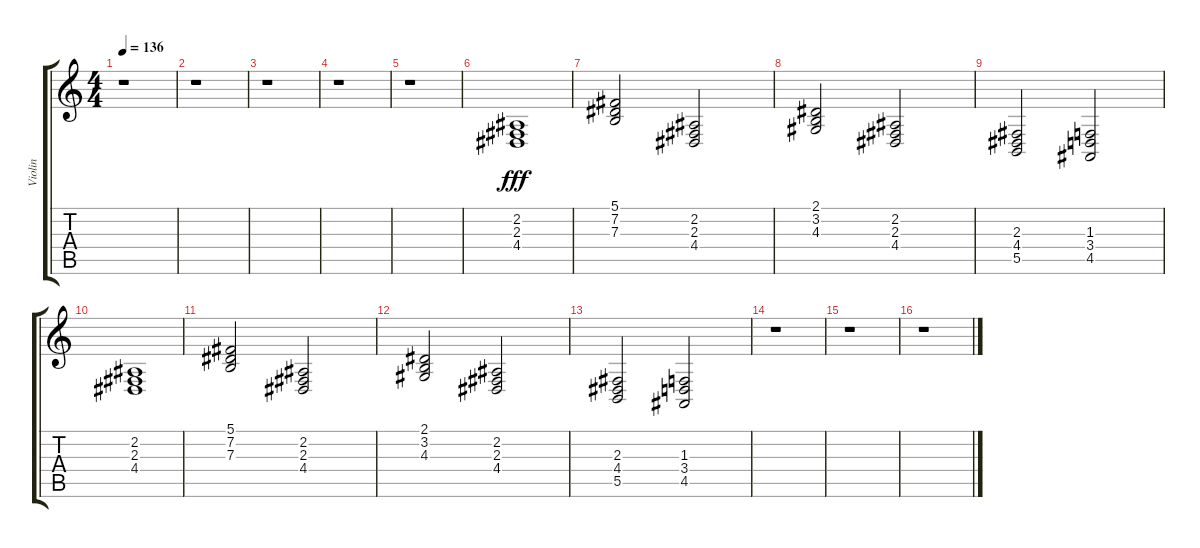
\track ("Violin" "Violin") {instrument stringensemble1}
\staff {score tabs}
\tuning (Db4 Ab3 E3 B2 Gb2 Db2) {hide}
\ts (4 4)
\tempo 136
\clef g2
\ks c
r.1{dy fff} |
r.1 |
r.1 |
r.1 |
r.1 |
(2.2 2.3 4.4).1 |
(5.1 7.2 7.3).2 (2.2 2.3 4.4).2 |
(2.1 3.2 4.3).2 (2.2 2.3 4.4).2 |
(2.3 4.4 5.5).2 (1.3 3.4 4.5).2 |
(2.2 2.3 4.4).1 |
(5.1 7.2 7.3).2 (2.2 2.3 4.4).2 |
(2.1 3.2 4.3).2 (2.2 2.3 4.4).2 |
(2.3 4.4 5.5).2 (1.3 3.4 4.5).2 |
r.1 |
r.1 |
r.1
